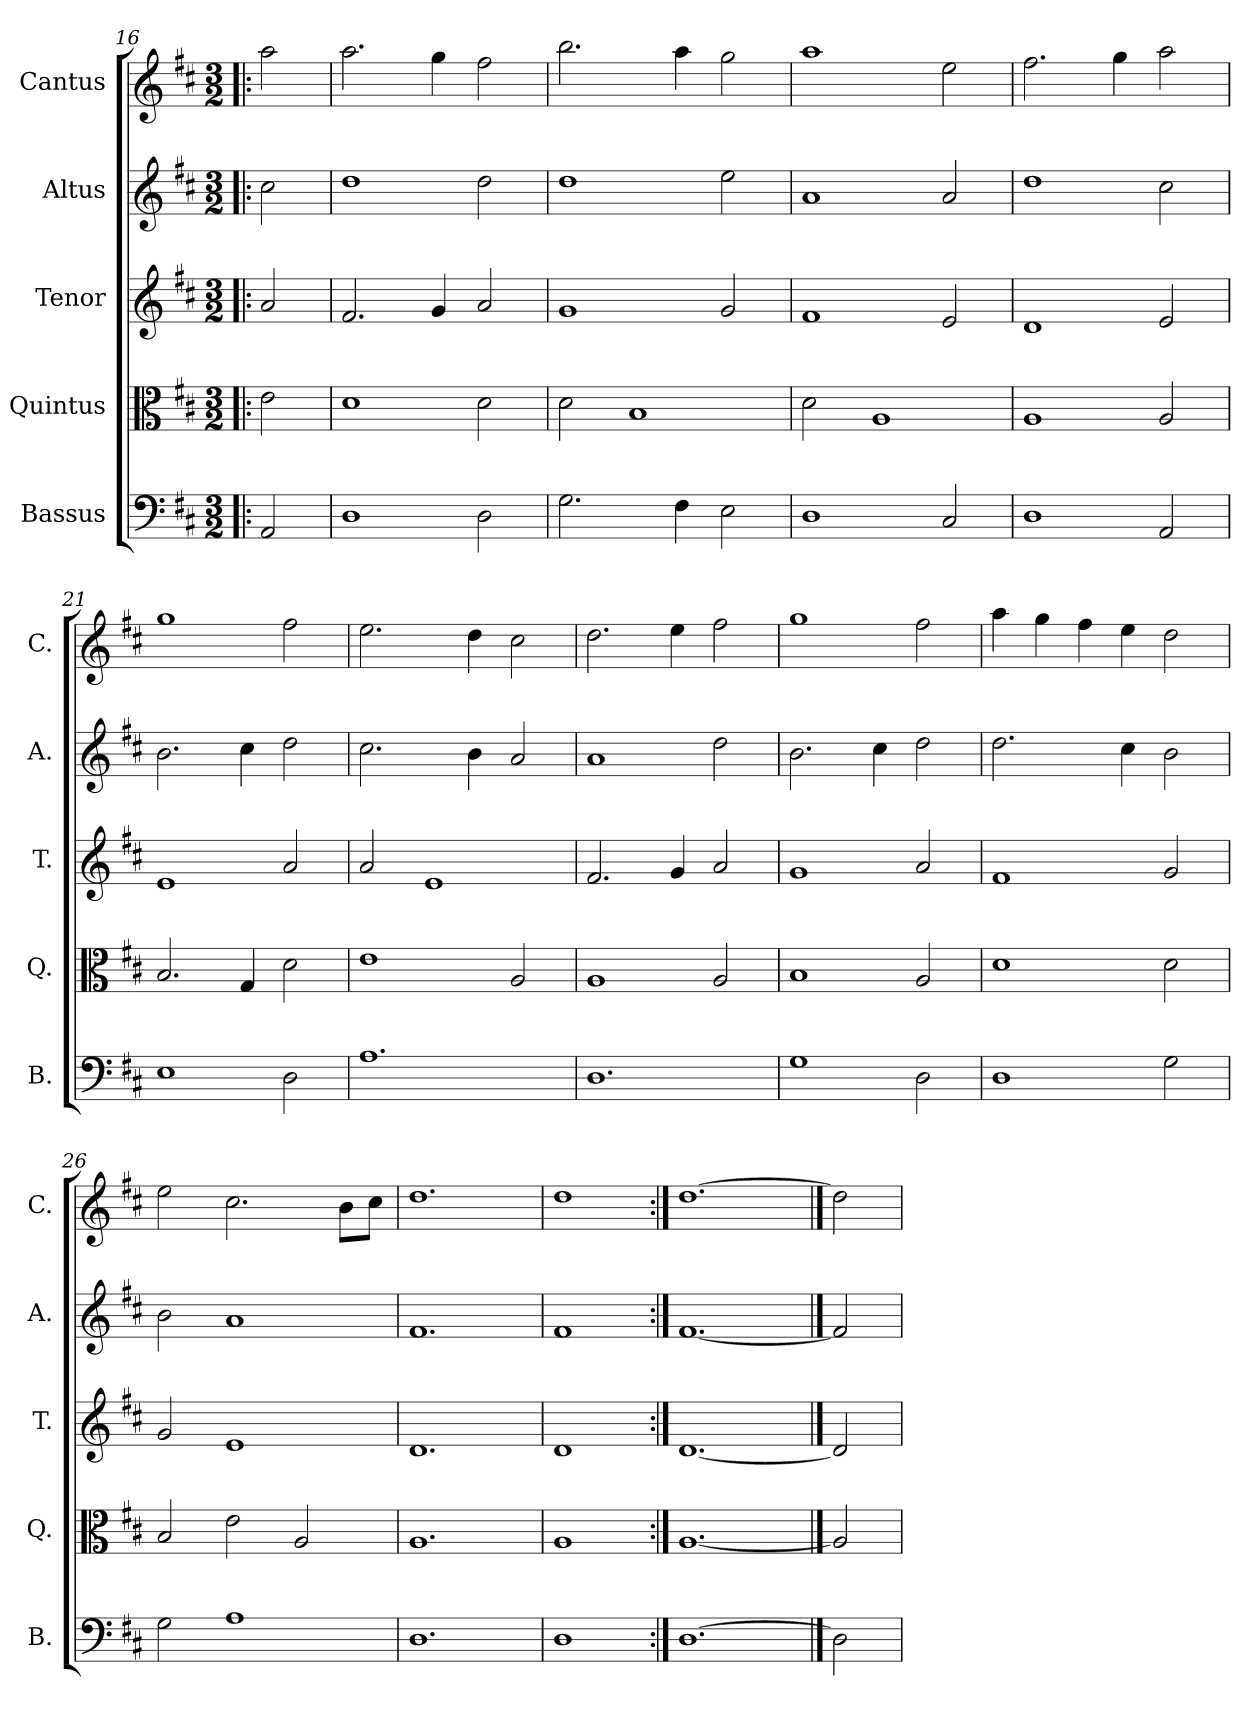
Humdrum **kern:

**kern	**kern	**kern	**kern	**kern
*part5	*part4	*part3	*part2	*part1
*staff5	*staff4	*staff3	*staff2	*staff1
*I"Bassus	*I"Quintus	*I"Tenor	*I"Altus	*I"Cantus
*I'B.	*I'Q.	*I'T.	*I'A.	*I'C.
*clefF4	*clefC3	*clefG2	*clefG2	*clefG2
*k[f#c#]	*k[f#c#]	*k[f#c#]	*k[f#c#]	*k[f#c#]
*D:	*D:	*D:	*D:	*D:
*M3/2	*M3/2	*M3/2	*M3/2	*M3/2
=16!|:	=16!|:	=16!|:	=16!|:	=16!|:
2AA/	2e\	2a/	2cc#\	2aa\
=17	=17	=17	=17	=17
1D	1d	2.f#/	1dd	2.aa\
.	.	4g/	.	4gg\
2D\	2d\	2a/	2dd\	2ff#\
=18	=18	=18	=18	=18
2.G\	2d\	1g	1dd	2.bb\
.	1B	.	.	.
4F#\	.	.	.	4aa\
2E\	.	2g/	2ee\	2gg\
=19	=19	=19	=19	=19
1D	2d\	1f#	1a	1aa
.	1A	.	.	.
2C#/	.	2e/	2a/	2ee\
=20	=20	=20	=20	=20
1D	1A	1d	1dd	2.ff#\
.	.	.	.	4gg\
2AA/	2A/	2e/	2cc#\	2aa\
=21	=21	=21	=21	=21
1E	2.B/	1e	2.b\	1gg
.	4G/	.	4cc#\	.
2D\	2d\	2a/	2dd\	2ff#\
=22	=22	=22	=22	=22
1.A	1e	2a/	2.cc#\	2.ee\
.	.	1e	.	.
.	.	.	4b\	4dd\
.	2A/	.	2a/	2cc#\
=23	=23	=23	=23	=23
1.D	1A	2.f#/	1a	2.dd\
.	.	4g/	.	4ee\
.	2A/	2a/	2dd\	2ff#\
=24	=24	=24	=24	=24
1G	1B	1g	2.b\	1gg
.	.	.	4cc#\	.
2D\	2A/	2a/	2dd\	2ff#\
=25	=25	=25	=25	=25
1D	1d	1f#	2.dd\	4aa\
.	.	.	.	4gg\
.	.	.	.	4ff#\
.	.	.	4cc#\	4ee\
2G\	2d\	2g/	2b\	2dd\
=26	=26	=26	=26	=26
2G\	2B/	2g/	2b\	2ee\
1A	2e\	1e	1a	2.cc#\
.	2A/	.	.	.
.	.	.	.	8b\L
.	.	.	.	8cc#\J
=27	=27	=27	=27	=27
1.D	1.A	1.d	1.f#	1.dd
=28	=28	=28	=28	=28
1D	1A	1d	1f#	1dd
=29:|!	=29:|!	=29:|!	=29:|!	=29:|!
[1.D	[1.A	[1.d	[1.f#	[1.dd
==30	==30	==30	==30	==30
2D]	2A]	2d]	2f#]	2dd]
=	=	=	=	=
*-	*-	*-	*-	*-
